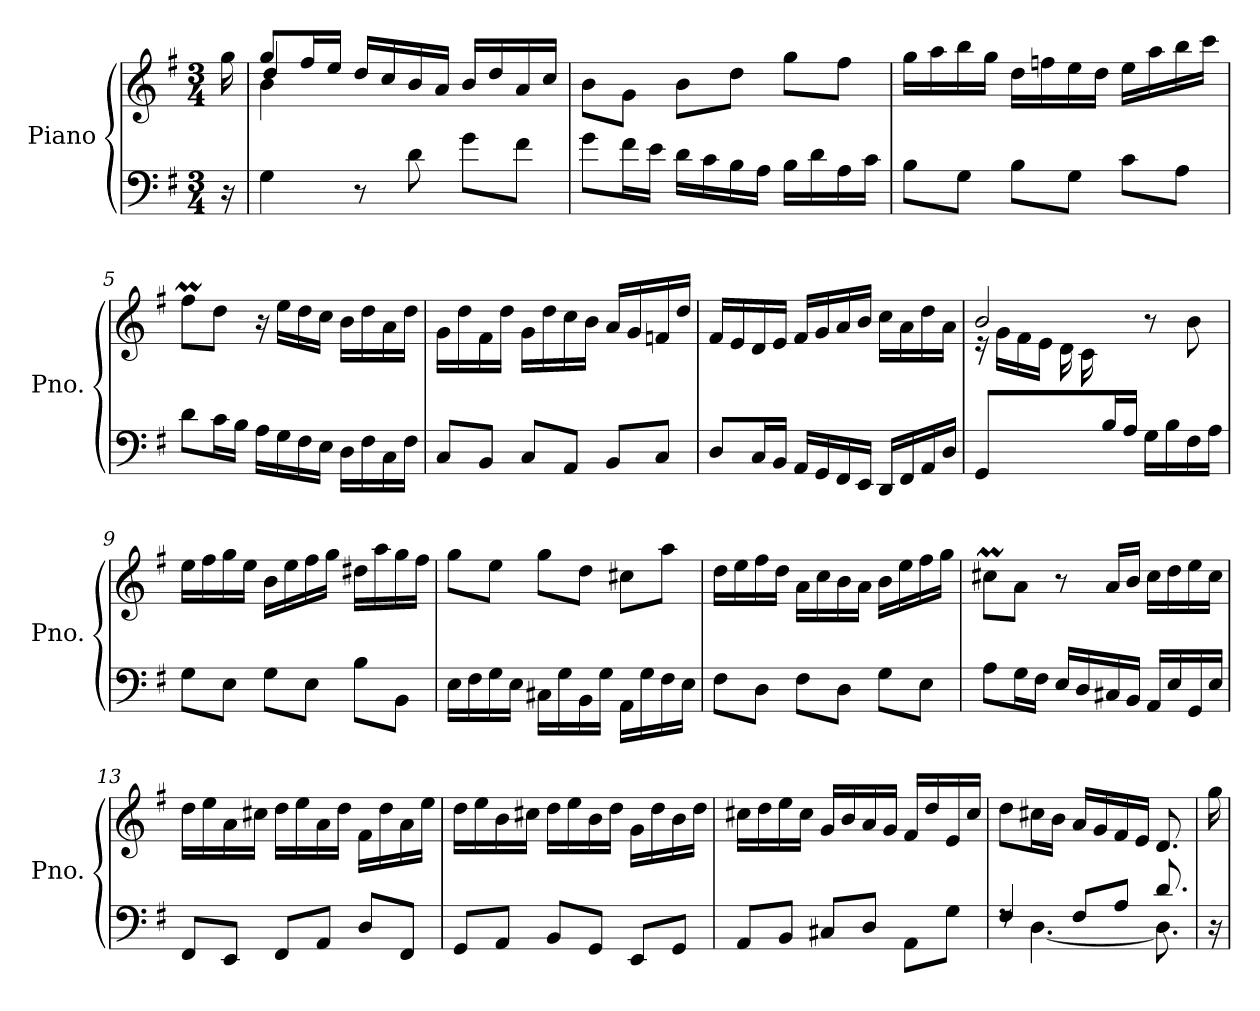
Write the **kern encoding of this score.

**kern	**kern
*part1	*part1
*staff2	*staff1
*I"Piano	*
*I'Pno.	*
*clefF4	*clefG2
*k[f#]	*k[f#]
*M3/4	*M3/4
=1	=1
16r	16gg\
=2	=2
*	*^
*	*	*^
4G\	8gg/L	4dd/	4b\
.	16ff#/L	.	.
.	16ee/JJ	.	.
8r	16dd/LL	2ryy	2ryy
.	16cc/	.	.
8d\	16b/	.	.
.	16a/JJ	.	.
8g\L	16b/LL	.	.
.	16dd/	.	.
8f#\J	16a/	.	.
.	16cc/JJ	.	.
*	*v	*v	*v
=3	=3
8g\L	8b\L
16f#\L	8g\J
16e\JJ	.
16d\LL	8b\L
16c\	.
16B\	8dd\J
16A\JJ	.
16B\LL	8gg\L
16d\	.
16A\	8ff#\J
16c\JJ	.
=4	=4
8B\L	16gg\LL
.	16aa\
8G\J	16bb\
.	16gg\JJ
8B\L	16dd\LL
.	16ffn\
8G\J	16ee\
.	16dd\JJ
8c\L	16ee\LL
.	16aa\
8A\J	16bb\
.	16ccc\JJ
!!LO:LB:g=z
=5	=5
8d\L	8ff#m\L
16c\L	8dd\J
16B\JJ	.
16A\LL	16r
16G\	16ee\LL
16F#\	16dd\
16E\JJ	16cc\JJ
16D\LL	16b\LL
16F#\	16dd\
16C\	16a\
16F#\JJ	16dd\JJ
=6	=6
8C/L	16g\LL
.	16dd\
8BB/J	16f#\
.	16dd\JJ
8C/L	16g\LL
.	16dd\
8AA/J	16cc\
.	16b\JJ
8BB/L	16a/LL
.	16g/
8C/J	16fn/
.	16dd/JJ
=7	=7
8D/L	16f#/LL
.	16e/
16C/L	16d/
16BB/JJ	16e/JJ
16AA/LL	16f#/LL
16GG/	16g/
16FF#/	16a/
16EE/JJ	16b/JJ
16DD/LL	16cc\LL
16FF#/	16a\
16AA/	16dd\
16D/JJ	16a\JJ
=8	=8
*	*^
*	*	*^
4GG/	2b/	16r	4ryy
.	.	16g\LL	.
.	.	16f#\	.
.	.	16e\JJ	.
8ryy	.	2ryy	16d\LL
.	.	.	16c\
16B/	.	.	4.ryy
16A/JJ	.	.	.
16G\LL	8r	.	.
16B\	.	.	.
16F#\	8b\	.	.
16A\JJ	.	.	.
*	*v	*v	*v
!!LO:LB:g=z
=9	=9
8G\L	16ee\LL
.	16ff#\
8E\J	16gg\
.	16ee\JJ
8G\L	16b\LL
.	16ee\
8E\J	16ff#\
.	16gg\JJ
8B\L	16dd#X\LL
.	16aa\
8BB\J	16gg\
.	16ff#\JJ
=10	=10
16E\LL	8gg\L
16F#\	.
16G\	8ee\J
16E\JJ	.
16C#X\LL	8gg\L
16G\	.
16BB\	8dd\J
16G\JJ	.
16AA\LL	8cc#X\L
16G\	.
16F#\	8aa\J
16E\JJ	.
=11	=11
8F#\L	16dd\LL
.	16ee\
8D\J	16ff#\
.	16dd\JJ
8F#\L	16a\LL
.	16cc\
8D\J	16b\
.	16a\JJ
8G\L	16b\LL
.	16ee\
8E\J	16ff#\
.	16gg\JJ
!!LO:LB:g=z
=12	=12
8A\L	8cc#Xm\L
16G\L	8a\J
16F#\JJ	.
16E/LL	8r
16D/	.
16C#X/	16a/LL
16BB/JJ	16b/JJ
16AA/LL	16cc#\LL
16E/	16dd\
16GG/	16ee\
16E/JJ	16cc#\JJ
=13	=13
8FF#/L	16dd\LL
.	16ee\
8EE/J	16a\
.	16cc#X\JJ
8FF#/L	16dd\LL
.	16ee\
8AA/J	16a\
.	16dd\JJ
8D/L	16f#\LL
.	16dd\
8FF#/J	16a\
.	16ee\JJ
=14	=14
8GG/L	16dd\LL
.	16ee\
8AA/J	16b\
.	16cc#X\JJ
8BB/L	16dd\LL
.	16ee\
8GG/J	16b\
.	16dd\JJ
8EE/L	16g\LL
.	16dd\
8GG/J	16b\
.	16dd\JJ
!!LO:LB:g=z
=15	=15
8AA/L	16cc#X\LL
.	16dd\
8BB/J	16ee\
.	16cc#\JJ
8C#X/L	16g/LL
.	16b/
8D/J	16a/
.	16g/JJ
8AA\L	16f#/LL
.	16dd/
8G\J	16e/
.	16cc#/JJ
=16	=16
*^	*
4F#/	8rF	8dd\L
.	[4.D\	16cc#X\L
.	.	16b\JJ
8F#/L	.	16a/LL
.	.	16g/
8A/J	.	16f#/
.	.	16e/JJ
8.d/	8.D\]	8.d/
*v	*v	*
=17	=17
16r	16gg\
=	=
*-	*-
